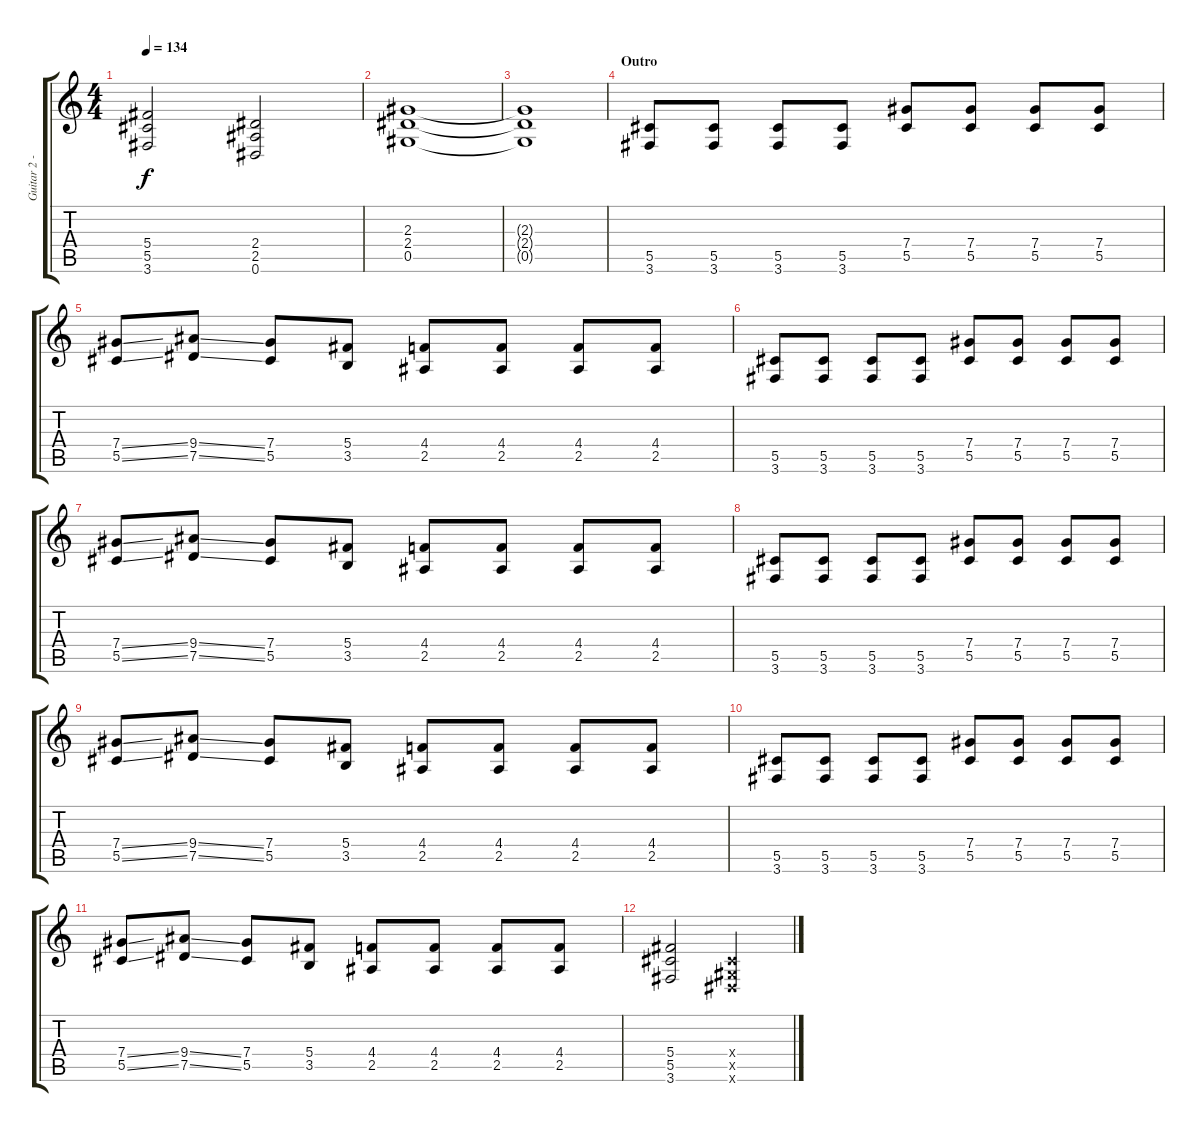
\track ("Guitar 2 - Eb" "Guitar 2 -") {instrument overdrivenguitar}
\staff {score tabs}
\tuning (Eb4 Bb3 Gb3 Db3 Ab2 Eb2) {hide}
\ts (4 4)
\tempo 134
\clef g2
\ks c
(5.4 5.5 3.6).2{dy f} (2.4 2.5 0.6).2 |
(2.3 2.4 0.5).1 |
(2.3{t} 2.4{t} 0.5{t}).1 |
\section ("" "Outro")
(5.5 3.6).8 (5.5 3.6).8 (5.5 3.6).8 (5.5 3.6).8 (7.4 5.5).8 (7.4 5.5).8 (7.4 5.5).8 (7.4 5.5).8 |
(7.4{ss} 5.5{ss}).8 (9.4{ss} 7.5{ss}).8 (7.4 5.5).8 (5.4 3.5).8 (4.4 2.5).8 (4.4 2.5).8 (4.4 2.5).8 (4.4 2.5).8 |
(5.5 3.6).8 (5.5 3.6).8 (5.5 3.6).8 (5.5 3.6).8 (7.4 5.5).8 (7.4 5.5).8 (7.4 5.5).8 (7.4 5.5).8 |
(7.4{ss} 5.5{ss}).8 (9.4{ss} 7.5{ss}).8 (7.4 5.5).8 (5.4 3.5).8 (4.4 2.5).8 (4.4 2.5).8 (4.4 2.5).8 (4.4 2.5).8 |
(5.5 3.6).8 (5.5 3.6).8 (5.5 3.6).8 (5.5 3.6).8 (7.4 5.5).8 (7.4 5.5).8 (7.4 5.5).8 (7.4 5.5).8 |
(7.4{ss} 5.5{ss}).8 (9.4{ss} 7.5{ss}).8 (7.4 5.5).8 (5.4 3.5).8 (4.4 2.5).8 (4.4 2.5).8 (4.4 2.5).8 (4.4 2.5).8 |
(5.5 3.6).8 (5.5 3.6).8 (5.5 3.6).8 (5.5 3.6).8 (7.4 5.5).8 (7.4 5.5).8 (7.4 5.5).8 (7.4 5.5).8 |
(7.4{ss} 5.5{ss}).8 (9.4{ss} 7.5{ss}).8 (7.4 5.5).8 (5.4 3.5).8 (4.4 2.5).8 (4.4 2.5).8 (4.4 2.5).8 (4.4 2.5).8 |
(5.4 5.5 3.6).2 (0.4{x} 0.5{x} 0.6{x}).2
